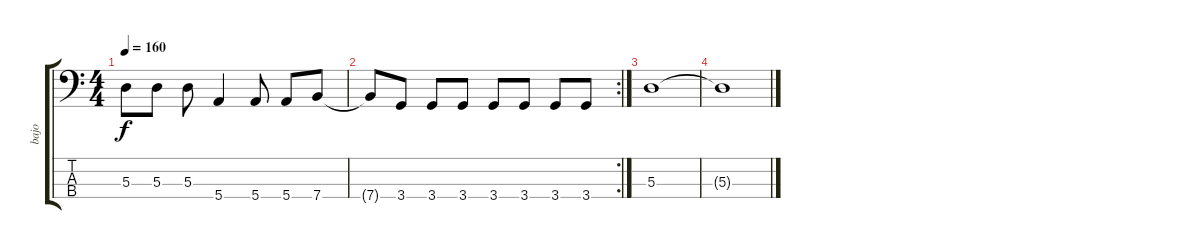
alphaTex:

\track ("bajo" "bajo") {instrument electricbasspick}
\staff {score tabs}
\tuning (G2 D2 A1 E1) {hide}
\ts (4 4)
\tempo 160
\clef f4
\ks c
5.3.8{dy f} 5.3.8 5.3.8 5.4.4 5.4.8 5.4.8 7.4.8 |
\rc 2
7.4{t}.8 3.4.8 3.4.8 3.4.8 3.4.8 3.4.8 3.4.8 3.4.8 |
5.3.1 |
5.3{t}.1
